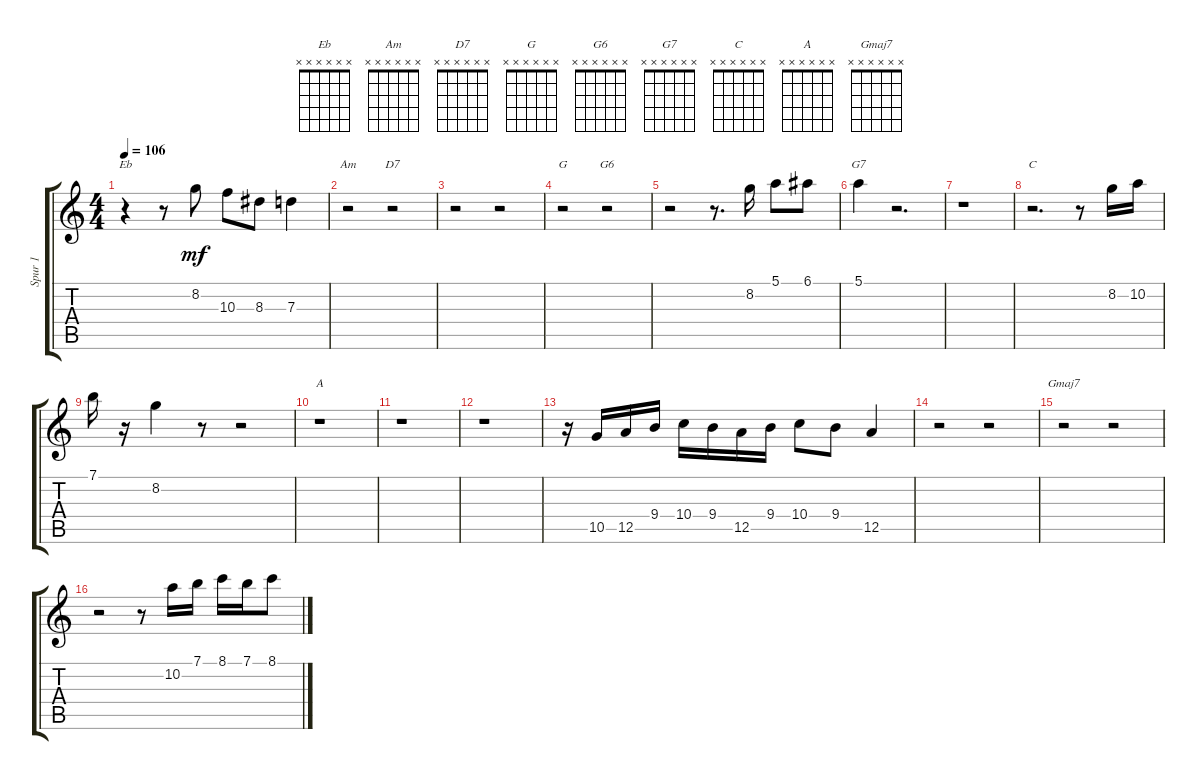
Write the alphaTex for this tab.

\track ("Spur 1" "Spur 1") {instrument acousticguitarnylon}
\staff {score tabs}
\tuning (E4 B3 G3 D3 A2 E2) {hide}
\chord ("Eb" x x x x x x) {firstfret 0}
\chord ("Am" x x x x x x) {firstfret 0}
\chord ("D7" x x x x x x) {firstfret 0}
\chord ("G" x x x x x x) {firstfret 0}
\chord ("G6" x x x x x x) {firstfret 0}
\chord ("G7" x x x x x x) {firstfret 0}
\chord ("C" x x x x x x) {firstfret 0}
\chord ("A" x x x x x x) {firstfret 0}
\chord ("Gmaj7" x x x x x x) {firstfret 0}
\ts (4 4)
\tempo 106
\clef g2
\ks c
r.4{ch "Eb" dy mf} r.8 8.2.8 10.3.8 8.3.8 7.3.4 |
r.2{ch "Am"} r.2{ch "D7"} |
r.2 r.2 |
r.2{ch "G"} r.2{ch "G6"} |
r.2 r.8{d} 8.2.16 5.1.8 6.1.8 |
5.1.4{ch "G7"} r.2{d} |
r.1 |
r.2{d ch "C"} r.8 8.2.16 10.2.16 |
7.1.16 r.16 8.2.4 r.8 r.2 |
r.1{ch "A"} |
r.1 |
r.1 |
r.16 10.5.16 12.5.16 9.4.16 10.4.16 9.4.16 12.5.16 9.4.16 10.4.8 9.4.8 12.5.4 |
r.2 r.2 |
r.2{ch "Gmaj7"} r.2 |
r.2 r.8 10.2.16 7.1.16 8.1.16 7.1.16 8.1.8
